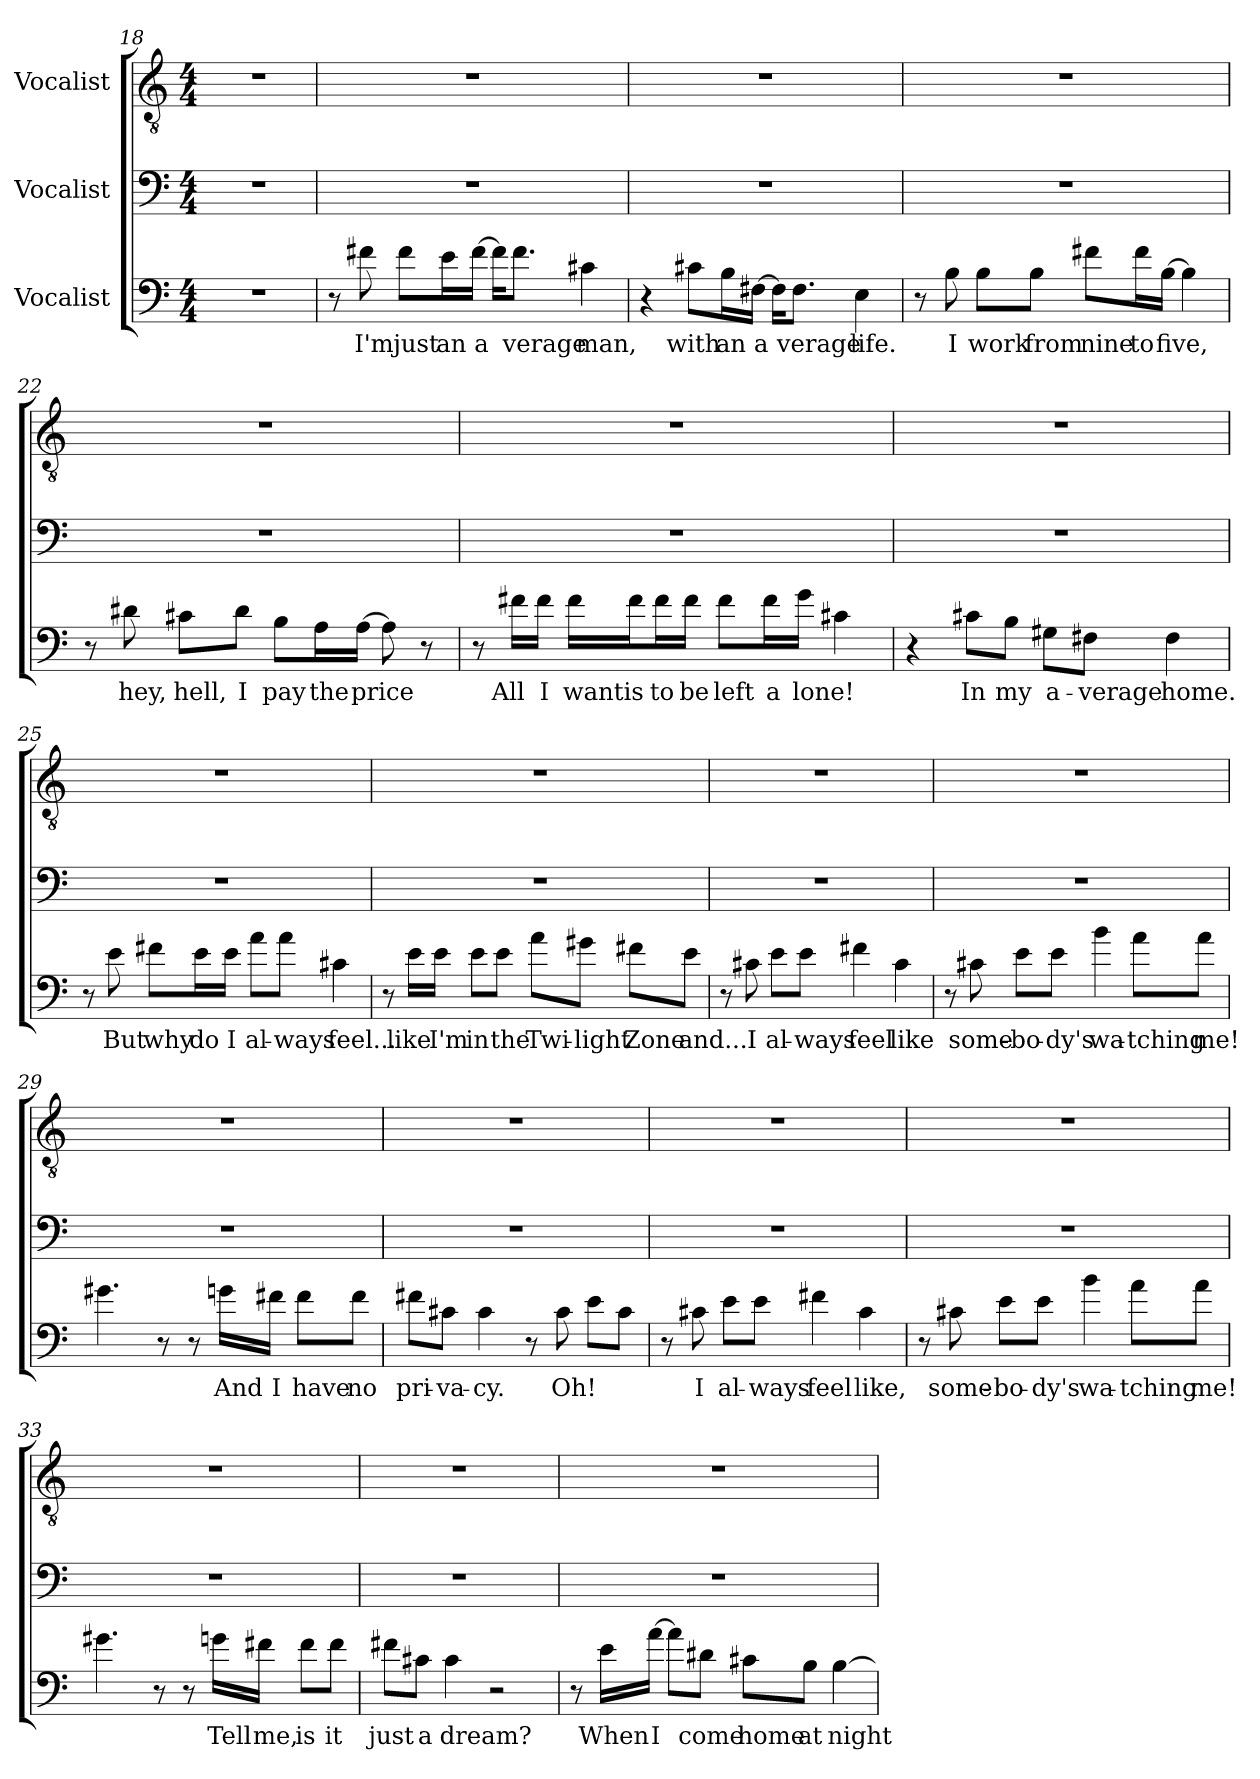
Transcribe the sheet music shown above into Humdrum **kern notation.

**kern	**text	**kern	**kern
*part3	*part3	*part2	*part1
*staff3	*staff3	*staff2	*staff1
*I"Vocalist	*	*I"Vocalist	*I"Vocalist
*clefF4	*	*clefF4	*clefGv2
*M4/4	*	*M4/4	*M4/4
=18	=18	=18	=18
1r	.	1r	1r
=19	=19	=19	=19
8r	.	1r	1r
8f#X	I'm	.	.
8f#\L	just	.	.
16e\L	an	.	.
[16f#\JJ	a-	.	.
16f#\KL]	_	.	.
8.f#\J	-verage	.	.
4c#X	man,	.	.
=20	=20	=20	=20
4r	.	1r	1r
8c#X\L	with	.	.
16B\L	an	.	.
[16F#X\JJ	a	.	.
16F#\KL]	_	.	.
8.F#\J	verage	.	.
4E	life.	.	.
=21	=21	=21	=21
8r	.	1r	1r
8B	I	.	.
8B\L	work	.	.
8B\J	from	.	.
8f#X\L	nine	.	.
16f#\L	to	.	.
[16B\JJ	five,	.	.
4B]	_	.	.
=22	=22	=22	=22
8r	.	1r	1r
8d#X	hey,	.	.
8c#X\L	hell,	.	.
8d#\J	I	.	.
8B\L	pay	.	.
16A\L	the	.	.
[16A\JJ	price	.	.
8A]	_	.	.
8r	.	.	.
=23	=23	=23	=23
8r	.	1r	1r
16f#X\LL	All	.	.
16f#\JJ	I	.	.
16f#\LL	want	.	.
16f#\J	is	.	.
16f#\L	to	.	.
16f#\JJ	be	.	.
8f#\L	left	.	.
16f#\L	a	.	.
16g\JJ	lone!	.	.
4c#X	_	.	.
=24	=24	=24	=24
4r	.	1r	1r
8c#X\L	In	.	.
8B\J	my	.	.
8G#X\L	a-	.	.
8F#X\J	-verage	.	.
4F#	home.	.	.
=25	=25	=25	=25
8r	.	1r	1r
8e	But	.	.
8f#X\L	why	.	.
16e\L	do	.	.
16e\JJ	I	.	.
8a\L	al-	.	.
8a\J	-ways	.	.
4c#X	feel...	.	.
=26	=26	=26	=26
8r	.	1r	1r
16e\LL	like	.	.
16e\JJ	I'm	.	.
8e\L	in	.	.
8e\J	the	.	.
8a\L	Twi-	.	.
8g#X\J	-light	.	.
8f#X\L	Zone	.	.
8e\J	and...	.	.
=27	=27	=27	=27
8r	.	1r	1r
8c#X	I	.	.
8e\L	al-	.	.
8e\J	-ways	.	.
4f#X	feel	.	.
4c#	like	.	.
=28	=28	=28	=28
8r	.	1r	1r
8c#X	some-	.	.
8e\L	-bo-	.	.
8e\J	-dy's	.	.
4b	wa-	.	.
8a\L	-tching	.	.
8a\J	me!	.	.
=29	=29	=29	=29
4.g#X	_	1r	1r
8r	.	.	.
8r	.	.	.
16gn\LL	And	.	.
16f#X\JJ	I	.	.
8f#\L	have	.	.
8f#\J	no	.	.
=30	=30	=30	=30
8f#X\L	pri-	1r	1r
8c#X\J	-va-	.	.
4c#	-cy.	.	.
8r	.	.	.
8c#	Oh!	.	.
8e\L	_	.	.
8c#\J	_	.	.
=31	=31	=31	=31
8r	.	1r	1r
8c#X	I	.	.
8e\L	al-	.	.
8e\J	-ways	.	.
4f#X	feel	.	.
4c#	like,	.	.
=32	=32	=32	=32
8r	.	1r	1r
8c#X	some-	.	.
8e\L	-bo-	.	.
8e\J	-dy's	.	.
4b	wa-	.	.
8a\L	-tching	.	.
8a\J	me!	.	.
=33	=33	=33	=33
4.g#X	_	1r	1r
8r	.	.	.
8r	.	.	.
16gn\LL	Tell	.	.
16f#X\JJ	me,	.	.
8f#\L	is	.	.
8f#\J	it	.	.
=34	=34	=34	=34
8f#X\L	just	1r	1r
8c#X\J	a	.	.
4c#	dream?	.	.
2r	.	.	.
=35	=35	=35	=35
8r	.	1r	1r
16e\LL	When	.	.
[16a\JJ	I	.	.
8a\L]	_	.	.
8d#X\J	come	.	.
8c#X\L	home	.	.
8B\J	at	.	.
[4B	night	.	.
=	=	=	=
*-	*-	*-	*-
